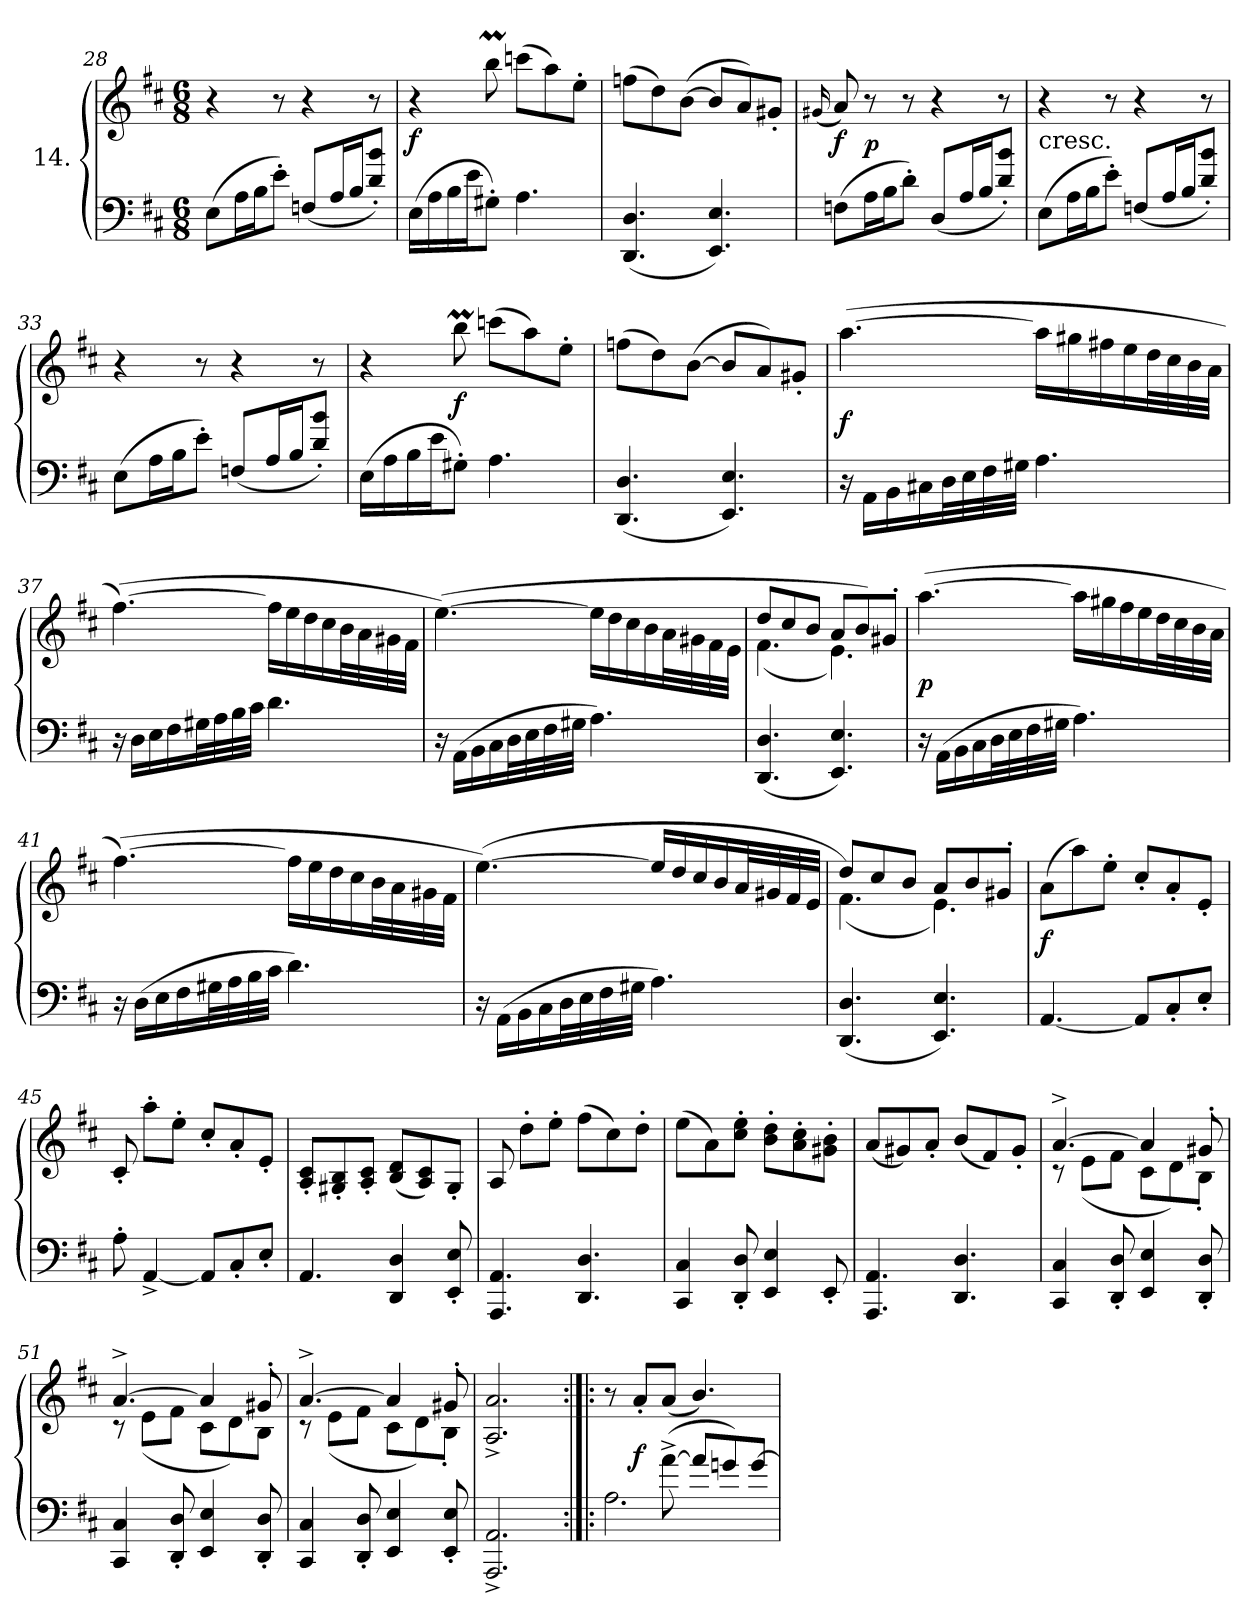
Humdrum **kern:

**kern	**kern	**dynam
*part1	*part1	*part1
*staff2	*staff1	*staff1/2
*I"14.	*	*
*clefF4	*clefG2	*
*k[f#c#]	*k[f#c#]	*
*D:	*D:	*
*M6/8	*M6/8	*
=28	=28	=28
(8EL	4r	.
16AL	.	.
16BJ	.	.
8e'J)	8r	.
(<8Fn/L	4r	.
16A/L	.	.
16B/J	.	.
8d'\ 8b'\J)	8r	.
=29	=29	=29
(16ELL	4r	f
16A	.	.
16B	.	.
16eJ	.	.
8G#X'J)	8bbM	.
4.A	(8cccnL	.
.	8aa)	.
.	8ee'J	.
=30	=30	=30
(4.DD 4.D	(8ffnL	.
.	8dd)	.
.	([8bJ	.
4.EE 4.E)	8bL]	.
.	8a)	.
.	8g#X'J	.
!!LO:LB:g=z
=31	=31	=31
.	(16qqg#X	.
(8FnL	8a)	f
16AL	8r	p
16BJ	.	.
8d'J)	8r	.
(<8D/L	4r	.
16A/L	.	.
16B/J	.	.
8d'\ 8b'\J)	8r	.
=32	=32	=32
!	!LO:TX:c:t=cresc.	!
(8EL	4r	.
16AL	.	.
16BJ	.	.
8e'J)	8r	.
(<8Fn/L	4r	.
16A/L	.	.
16B/J	.	.
8d'\ 8b'\J)	8r	.
=33	=33	=33
(8EL	4r	.
16AL	.	.
16BJ	.	.
8e'J)	8r	.
(<8Fn/L	4r	.
16A/L	.	.
16B/J	.	.
8d'\ 8b'\J)	8r	.
=34	=34	=34
(16ELL	4r	.
16A	.	.
16B	.	.
16eJ	.	.
8G#X'J)	8bbM	f
4.A	(8cccnL	.
.	8aa)	.
.	8ee'J	.
!!LO:LB:g=z
=35	=35	=35
(4.DD 4.D	(8ffnL	.
.	8dd)	.
.	([8bJ	.
4.EE 4.E)	8bL]	.
.	8a)	.
.	8g#X'J	.
=36	=36	=36
16r	([4.aa	f
16AALL	.	.
16BB	.	.
16C#X	.	.
32DL	.	.
32E	.	.
32F#	.	.
32G#XJJJ	.	.
4.A	16aaLL]	.
.	16gg#X	.
.	16ff#X	.
.	16ee	.
.	32ddL	.
.	32cc#	.
.	32b	.
.	32aJJJ	.
=37	=37	=37
16r	([4.ff#)	.
16DLL	.	.
16E	.	.
16F#	.	.
32G#XL	.	.
32A	.	.
32B	.	.
32c#JJJ	.	.
4.d	16ff#LL]	.
.	16ee	.
.	16dd	.
.	16cc#	.
.	32bL	.
.	32a	.
.	32g#X	.
.	32f#JJJ	.
!!LO:LB:g=z
=38	=38	=38
16r	([4.ee)	.
(16AALL	.	.
16BB	.	.
16C#	.	.
32DL	.	.
32E	.	.
32F#	.	.
32G#XJJJ	.	.
4.A)	16ee\LL]	.
.	16dd\	.
.	16cc#\	.
.	16b\	.
.	32a\L	.
.	32g#X\	.
.	32f#\	.
.	32e\JJJ	.
=39	=39	=39
*	*^	*
(4.DD 4.D	(8ddL	(4.f#)	.
.	8cc#	.	.
.	8bJ	.	.
4.EE 4.E)	8aL	4.e)	.
.	8b)	.	.
.	8g#X'J	.	.
*	*v	*v	*
=40	=40	=40
16r	([4.aa	p
(16AALL	.	.
16BB	.	.
16C#	.	.
32DL	.	.
32E	.	.
32F#	.	.
32G#XJJJ	.	.
4.A)	16aaLL]	.
.	16gg#X	.
.	16ff#	.
.	16ee	.
.	32ddL	.
.	32cc#	.
.	32b	.
.	32aJJJ	.
!!LO:LB:g=z
=41	=41	=41
16r	([4.ff#)	.
(16DLL	.	.
16E	.	.
16F#	.	.
32G#XL	.	.
32A	.	.
32B	.	.
32c#JJJ	.	.
4.d)	16ff#LL]	.
.	16ee	.
.	16dd	.
.	16cc#	.
.	32bL	.
.	32a	.
.	32g#X	.
.	32f#JJJ	.
=42	=42	=42
16r	([4.ee)	.
(16AALL	.	.
16BB	.	.
16C#	.	.
32DL	.	.
32E	.	.
32F#	.	.
32G#XJJJ	.	.
4.A)	16eeLL]	.
.	16dd	.
.	16cc#	.
.	16b	.
.	32aL	.
.	32g#X	.
.	32f#	.
.	32eJJJ	.
=43	=43	=43
*	*^	*
(4.DD 4.D	8ddL	(4.f#)	.
.	8cc#	.	.
.	8bJ	.	.
4.EE 4.E)	8aL	4.e)	.
.	8b	.	.
.	8g#X'J	.	.
*	*v	*v	*
!!LO:LB:g=z
=44	=44	=44
[4.AA	(8aL	f
.	8aa)	.
.	8ee'J	.
8AAL]	8cc#'L	.
8C#'	8a'	.
8E'J	8e'J	.
=45	=45	=45
8A'	8c#'	.
[4AA^	8aa'L	.
.	8ee'J	.
8AAL]	8cc#'L	.
8C#'	8a'	.
8E'J	8e'J	.
=46	=46	=46
4.AA	8A' 8c#'L	.
.	8G#X' 8B'	.
.	8A' 8c#'J	.
4DD 4D	(8B 8dL	.
.	8A 8c#)	.
8EE' 8E'	8G#'J	.
=47	=47	=47
4.AAA 4.AA	8A	.
.	8dd'L	.
.	8ee'J	.
4.DD 4.D	(8ff#L	.
.	8cc#)	.
.	8dd'J	.
=48	=48	=48
4CC# 4C#	(8eeL	.
.	8a)	.
8DD' 8D'	8cc#' 8ee'J	.
4EE 4E	8b' 8dd'L	.
.	8a' 8cc#'	.
8EE'	8g#X' 8b'J	.
!!LO:LB:g=z
=49	=49	=49
4.AAA 4.AA	(8aL	.
.	8g#X)	.
.	8a'J	.
4.DD 4.D	(8bL	.
.	8f#)	.
.	8g#'J	.
=50	=50	=50
*	*^	*
4CC# 4C#	[4.a^	8rc	.
.	.	(8eL	.
8DD' 8D'	.	8f#J	.
4EE 4E	4a]	8c#L	.
.	.	8d)	.
8DD' 8D'	8g#X'	8B'J	.
=51	=51	=51	=51
4CC# 4C#	[4.a^	8rc	.
.	.	(8eL	.
8DD' 8D'	.	8f#J	.
4EE 4E	4a]	8c#L	.
.	.	8d)	.
8DD' 8D'	8g#X'	8BJ	.
=52	=52	=52	=52
4CC# 4C#	[4.a^	8rc	.
.	.	(8eL	.
8DD' 8D'	.	8f#J	.
4EE 4E	4a]	8c#L	.
.	.	8d)	.
8EE' 8E'	8g#X'	8B'J	.
*	*v	*v	*
=53	=53	=53
2.AAA^ 2.AA^	2.A^ 2.a^	.
!!LO:LB:g=z
=54:|!|:	=54:|!|:	=54:|!|:
*^	*	*
4ryy	2.A	8r	.
.	.	8a'>L	f
(<[8a^<\	.	(>8a/J	.
8a\L]	.	4.b/)	.
8gn/)	.	.	.
[8g/J	.	.	.
*v	*v	*	*
=	=	=
*-	*-	*-
